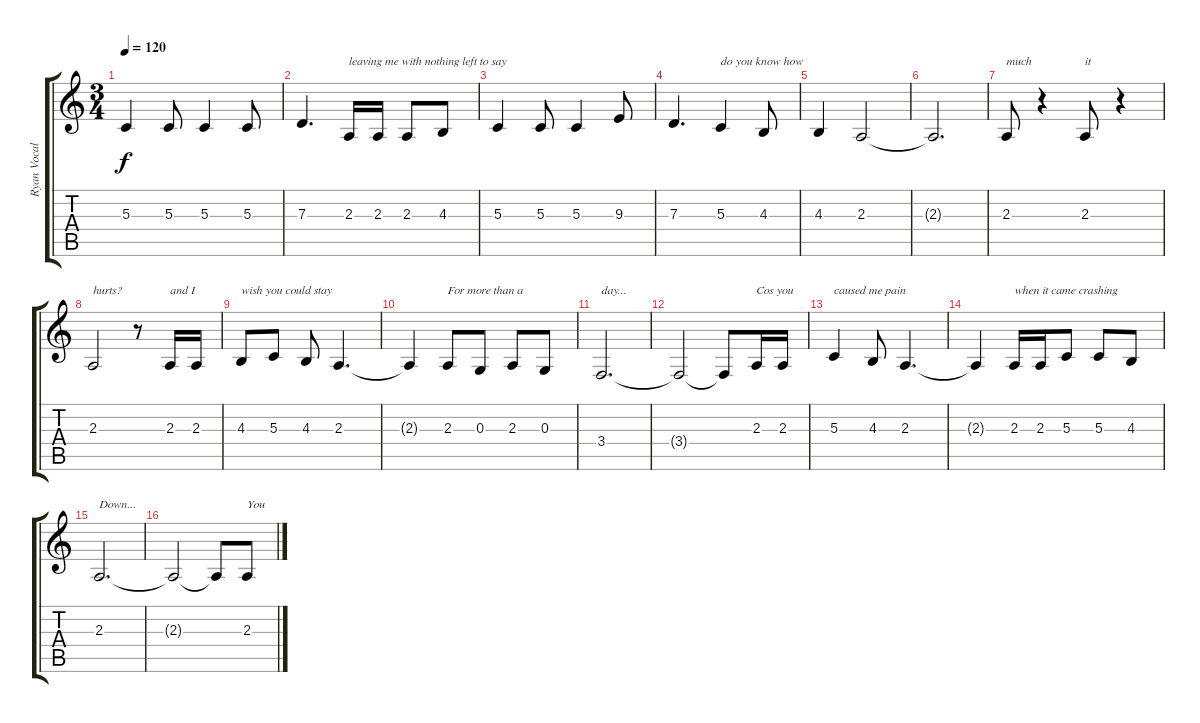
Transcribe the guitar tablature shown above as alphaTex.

\track ("Ryan Vocals" "Ryan Vocal") {instrument lead6voice}
\staff {score tabs}
\tuning (E4 B3 G3 D3 A2 E2) {hide}
\ts (3 4)
\tempo 120
\clef g2
\ks c
5.3.4{dy f} 5.3.8 5.3.4 5.3.8 |
7.3.4{d} 2.3.16{txt "leaving me with nothing left to say"} 2.3.16 2.3.8 4.3.8 |
5.3.4 5.3.8 5.3.4 9.3.8 |
7.3.4{d} 5.3.4{txt "do you know how"} 4.3.8 |
4.3.4 2.3.2 |
2.3{t}.2{d} |
2.3.8{txt "much"} r.4 2.3.8{txt "it"} r.4 |
2.3.2{txt "hurts?"} r.8 2.3.16{txt "and I"} 2.3.16 |
4.3.8{txt "wish you could stay"} 5.3.8 4.3.8 2.3.4{d} |
2.3{t}.4 2.3.8{txt "For more than a"} 0.3.8 2.3.8 0.3.8 |
3.4.2{d txt "day..."} |
3.4{t}.2 3.4{t}.8 2.3.16{txt "Cos you"} 2.3.16 |
5.3.4{txt "caused me pain"} 4.3.8 2.3.4{d} |
2.3{t}.4 2.3.16{txt "when it came crashing"} 2.3.16 5.3.8 5.3.8 4.3.8 |
2.3.2{d txt "Down..."} |
2.3{t}.2 2.3{t}.8 2.3.8{txt "You"}
